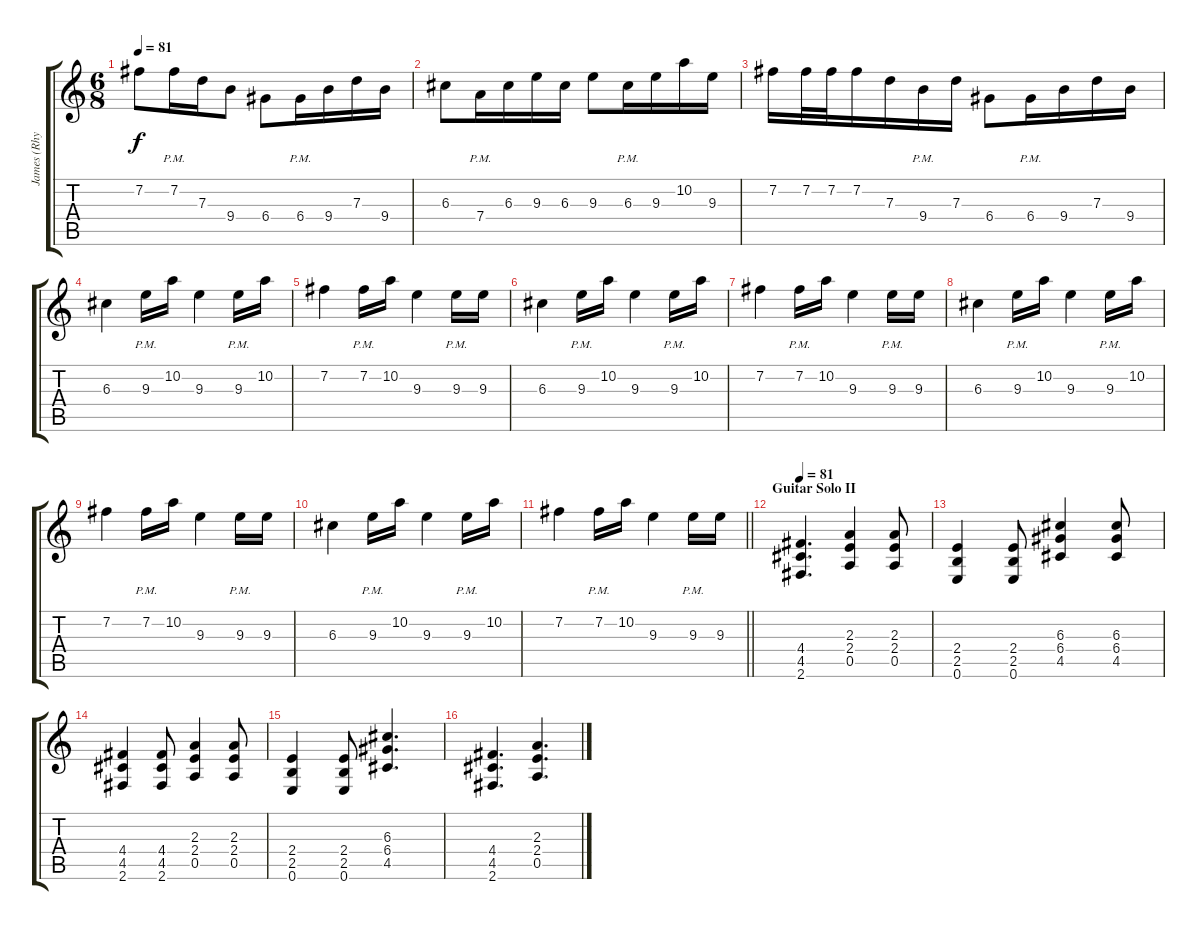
\track ("James (Rhythm Guitar)" "James (Rhy") {instrument distortionguitar}
\staff {score tabs}
\tuning (E4 B3 G3 D3 A2 E2) {hide}
\ts (6 8)
\tempo 81
\clef g2
\ks c
7.2.8{dy f} 7.2{pm}.16 7.3.16 9.4.8 6.4.8 6.4{pm}.16 9.4.16 7.3.16 9.4.16 |
6.3.8 7.4{pm}.16 6.3.16 9.3.16 6.3.16 9.3.8 6.3{pm}.16 9.3.16 10.2.16 9.3.16 |
7.2.16 7.2.32 7.2.32 7.2.16 7.3.16 9.4{pm}.16 7.3.16 6.4.8 6.4{pm}.16 9.4.16 7.3.16 9.4.16 |
6.3.4 9.3{pm}.16 10.2.16 9.3.4 9.3{pm}.16 10.2.16 |
7.2.4 7.2{pm}.16 10.2.16 9.3.4 9.3{pm}.16 9.3.16 |
6.3.4 9.3{pm}.16 10.2.16 9.3.4 9.3{pm}.16 10.2.16 |
7.2.4 7.2{pm}.16 10.2.16 9.3.4 9.3{pm}.16 9.3.16 |
6.3.4 9.3{pm}.16 10.2.16 9.3.4 9.3{pm}.16 10.2.16 |
7.2.4 7.2{pm}.16 10.2.16 9.3.4 9.3{pm}.16 9.3.16 |
6.3.4 9.3{pm}.16 10.2.16 9.3.4 9.3{pm}.16 10.2.16 |
\barLineRight lightlight
7.2.4 7.2{pm}.16 10.2.16 9.3.4 9.3{pm}.16 9.3.16 |
\section ("" "Guitar Solo II")
\tempo 81
(4.4 4.5 2.6).4{d volume 11} (2.3 2.4 0.5).4 (2.3 2.4 0.5).8 |
(2.4 2.5 0.6).4 (2.4 2.5 0.6).8 (6.3 6.4 4.5).4 (6.3 6.4 4.5).8 |
(4.4 4.5 2.6).4 (4.4 4.5 2.6).8 (2.3 2.4 0.5).4 (2.3 2.4 0.5).8 |
(2.4 2.5 0.6).4 (2.4 2.5 0.6).8 (6.3 6.4 4.5).4{d} |
(4.4 4.5 2.6).4{d} (2.3 2.4 0.5).4{d}
